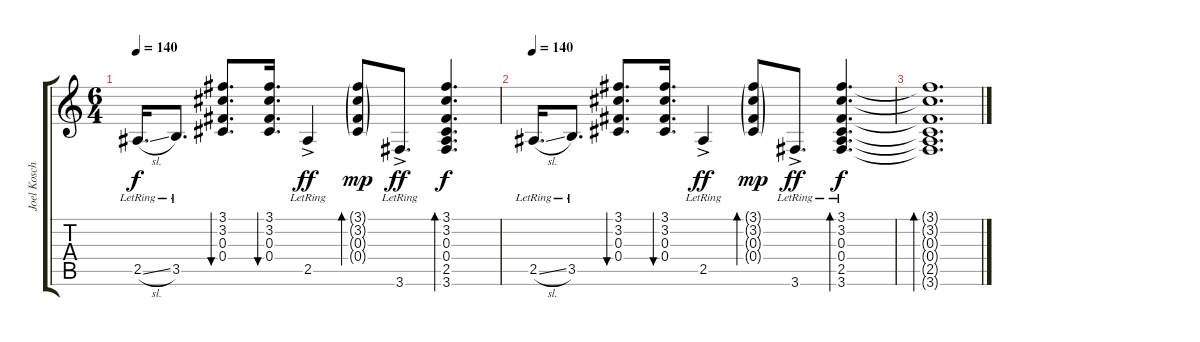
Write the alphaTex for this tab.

\track ("Joel Kosche" "Joel Kosch") {instrument acousticguitarsteel}
\staff {score tabs}
\tuning (Eb4 Bb3 Gb3 Db3 Ab2 Eb2) {hide}
\ts (6 4)
\tempo 140
\clef g2
\ks c
2.5{sl lr}.16{d dy f} 3.5{lr}.8{d} (3.1 3.2 0.3 0.4).8{d bu 60} (3.1 3.2 0.3 0.4).16{d bu 60} 2.5{ac lr}.4{dy ff} (3.1{g} 3.2{g} 0.3{g} 0.4{g}).8{bd 60 dy mp} 3.6{ac lr}.8{d dy ff} (3.1 3.2 0.3 0.4 2.5 3.6).4{d bd 60 dy f} |
\tempo 140
2.5{sl lr}.16{d} 3.5{lr}.8{d} (3.1 3.2 0.3 0.4).8{d bu 60} (3.1 3.2 0.3 0.4).16{d bu 60} 2.5{ac lr}.4{dy ff} (3.1{g} 3.2{g} 0.3{g} 0.4{g}).8{bd 60 dy mp} 3.6{ac lr}.8{d dy ff} (3.1{lr} 3.2{lr} 0.3{lr} 0.4{lr} 2.5{lr} 3.6{lr}).4{d bd 60 dy f} |
(3.1{t} 3.2{t} 0.3{t} 0.4{t} 2.5{t} 3.6{t}).1{d bd 60}
